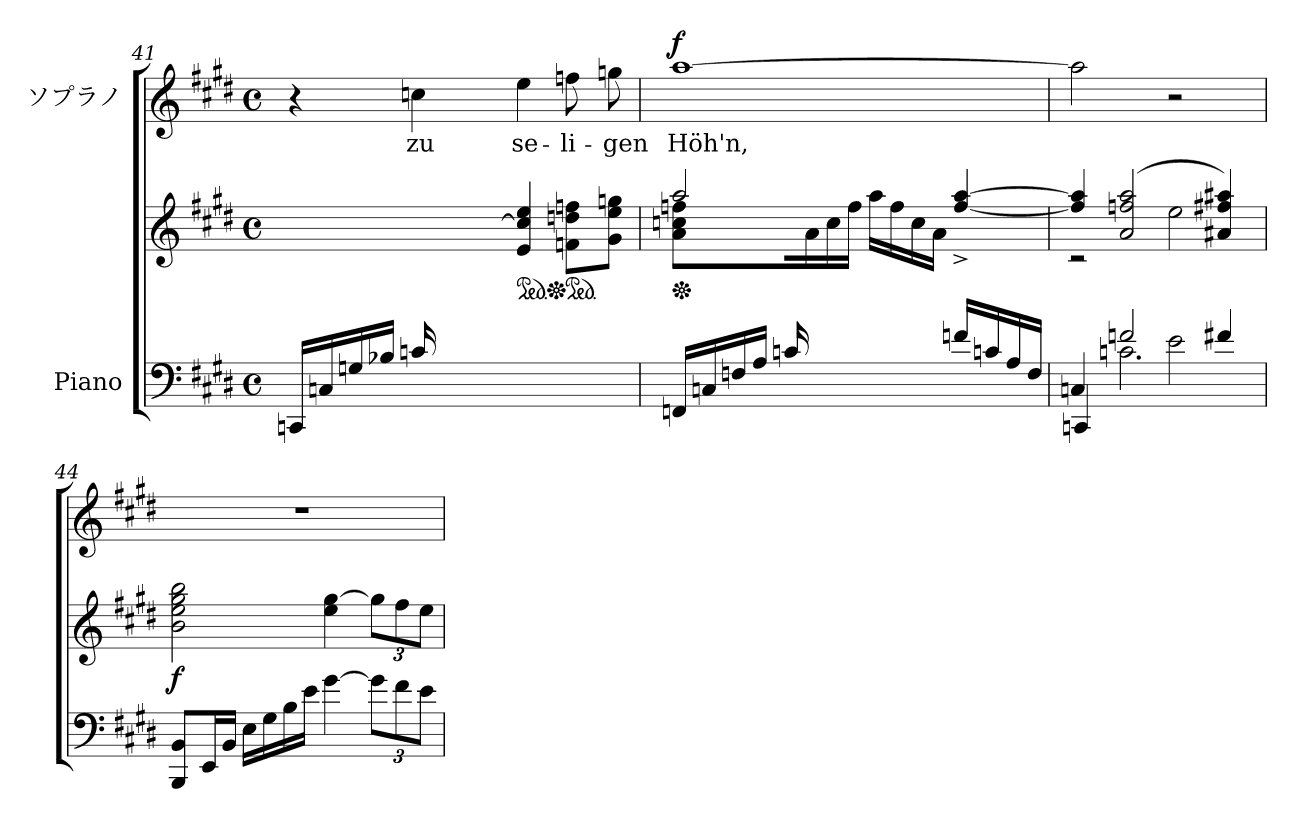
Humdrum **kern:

**kern	**kern	**dynam	**kern	**text	**dynam
*part2	*part2	*part2	*part1	*part1	*part1
*staff3	*staff2	*staff2/3	*staff1	*staff1	*staff1
*I"Piano	*	*	*I"ソプラノ	*	*
!!LO:LB:g=z
*clefF4	*clefG2	*	*clefG2	*	*
*k[f#c#g#d#]	*k[f#c#g#d#]	*	*k[f#c#g#d#]	*	*
*M4/4	*M4/4	*	*M4/4	*	*
*met(c)	*met(c)	*	*met(c)	*	*
=41	=41	=41	=41	=41	=41
*^	*	*	*	*	*
4ryy	(>16CCn/LL	4ryy	.	4r	.	.
.	16Cn/	.	.	.	.	.
.	16Gn/	.	.	.	.	.
.	16B-X/JJ	.	.	.	.	.
!	!	!	!	!	!LO:LY:b	!
16cn/LL	4ryy	16ryy	.	4ccn\	zu	.
2ryy	.	16e\	.	.	.	.
.	.	16gn\	.	.	.	.
.	.	[16ccn\JJ	.	.	.	.
*	*	*ped	*	*	*	*
*	*	*	*	*MM108	*	*
!	!	!	!	!	!LO:LY:b	!
.	2ryy	4e/ 4cc/] 4ee/	.	4ee\	se-	.
*	*	*Xped	*	*	*	*
*	*	*ped	*	*	*	*
*	*	*	*	*MM100	*	*
!	!	!	!	!	!LO:LY:b	!
.	.	8fn\ 8ddn\ 8ffn\L	.	8ffn\	-li-	.
8.ryy	.	.	.	.	.	.
!	!	!	!	!	!LO:LY:b	!
.	.	8g\ 8ee\ 8ggn\J	.	8ggn\	-gen	.
=42	=42	=42	=42	=42	=42	=42
*	*	*Xped	*	*	*	*
*	*	*	*	*MM110	*	*
*	*	*^	*	*	*	*
!	!	!	!	!	!	!LO:LY:b	!LO:DY:b
*	*	*	*	*	*^	*	*
4ryy	16FFn/LL	2aa/)	4a\ 4ccn\ 4ffn\	.	[1aa	2.ryy	Höh'n,	f
.	16Cn/	.	.	.	.	.	.	.
.	16Fn/	.	.	.	.	.	.	.
.	16A/JJ	.	.	.	.	.	.	.
16cn/LL	4ryy	.	16ryy	.	.	.	.	.
2ryy	.	.	16a\	.	.	.	.	.
.	.	.	16cc\	.	.	.	.	.
.	.	.	16ff\JJ	.	.	.	.	.
.	4ryy	4ryy	16aa\LL	.	.	.	.	.
.	.	.	16ff\	.	.	.	.	.
.	.	.	16cc\	.	.	.	.	.
.	.	.	16a\JJ	.	.	.	.	.
*	*	*	*	*	*MM100	*	*	*
.	16fn/LL	[4ff/^ [4aa/^	4ryy	.	.	4ryy	.	.
8.ryy	16cn/	.	.	.	.	.	.	.
.	16A/	.	.	.	.	.	.	.
.	16F/JJ	.	.	.	.	.	.	.
=43	=43	=43	=43	=43	=43	=43	=43	=43
*	*^	*	*	*	*	*^	*	*
4ryy	4Cn/	4CCn/	4ff/] 4aa/]	2r	.	2aa\]	4ryy	2.ryy	.	.
*	*	*	*	*	*	*MM95	*	*	*	*
2fn/	4ryy	2.cn\	(>2a/ 2ffn/ 2aa/	.	.	.	2.ryy	.	.	.
.	2e\	.	.	2ee\	.	2r	.	.	.	.
*	*	*	*	*	*	*MM90	*	*	*	*
4f#X/	.	.	4a#X/ 4ff#X/ 4aa#X/)	.	.	.	.	4ryy	.	.
*v	*v	*v	*	*	*	*v	*v	*v	*	*
*	*v	*v	*	*	*	*
=44	=44	=44	=44	=44	=44
*	*	*	*MM112	*	*
*	*	*	*^	*	*
*	*	*	*	*^	*	*
!	!	!LO:DY:b	!	!	!	!	!
*	*	*	*v	*v	*v	*	*
8BBB/ 8BB/L	2b\ 2ee\ 2gg#\ 2bb\	f	1r	.	.
16EE/L	.	.	.	.	.
16BB/JJ	.	.	.	.	.
16E\LL	.	.	.	.	.
16G#\	.	.	.	.	.
16B\	.	.	.	.	.
16e\JJ	.	.	.	.	.
[4g#\	4ee\ [4gg#\	.	.	.	.
*Xbrackettup	*Xbrackettup	*	*	*	*
12g#\L]	12gg#\L]	.	.	.	.
12f#\	12ff#\	.	.	.	.
12e\J	12ee\J	.	.	.	.
=	=	=	=	=	=
*-	*-	*-	*-	*-	*-
